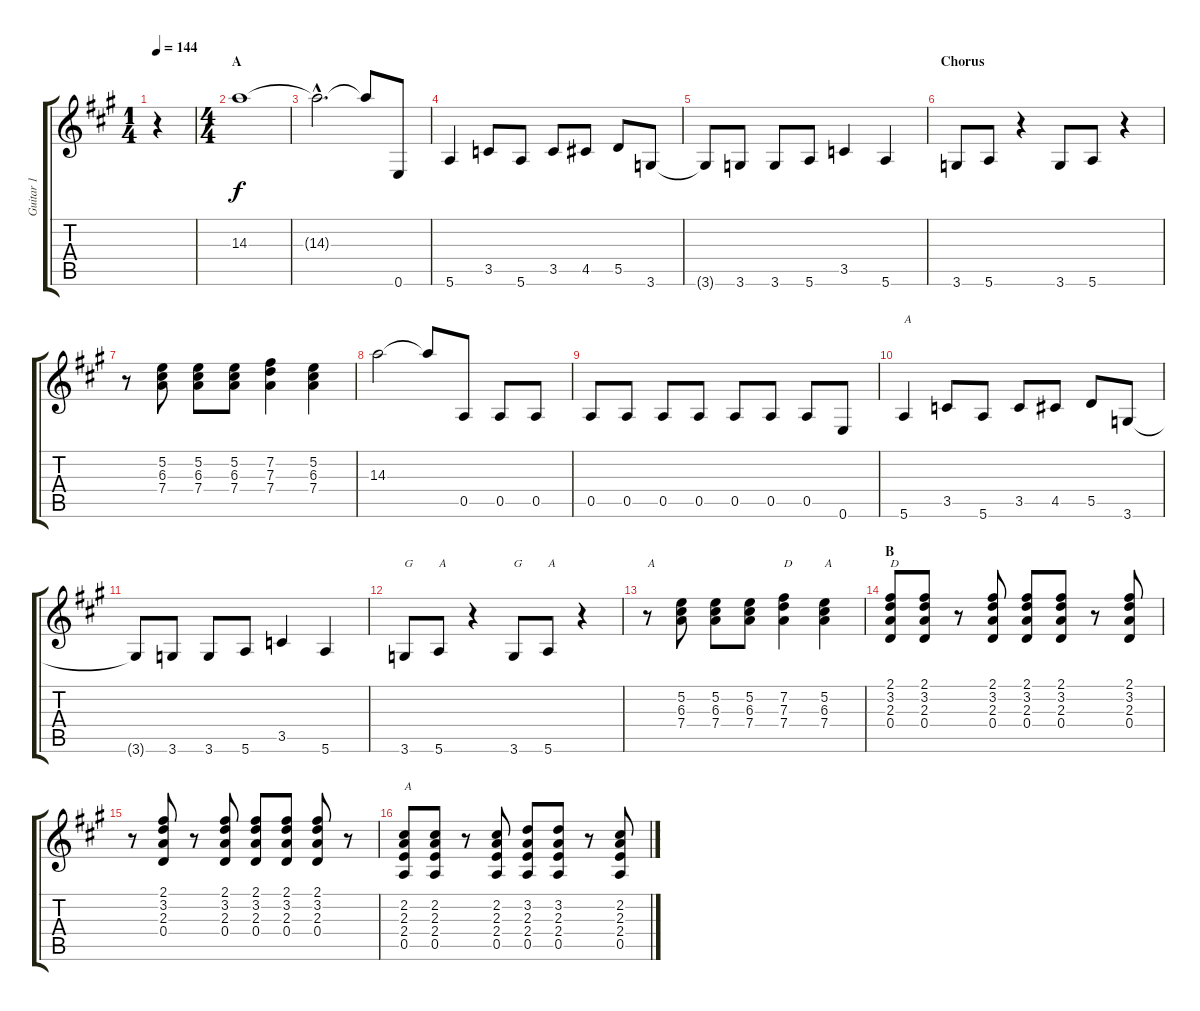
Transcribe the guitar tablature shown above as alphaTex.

\track ("Guitar 1" "Guitar 1") {instrument distortionguitar}
\staff {score tabs}
\tuning (E4 B3 G3 D3 A2 E2) {hide}
\ts (1 4)
\tempo 144
\clef g2
\ks a
r.4{dy f instrument distortionguitar} |
\ts (4 4)
\section ("" "A")
14.3.1 |
14.3{hac t}.2{d} 14.3{t}.8 0.6.8 |
5.6.4 3.5.8 5.6.8 3.5.8 4.5.8 5.5.8 3.6.8 |
3.6{t}.8 3.6.8 3.6.8 5.6.8 3.5.4 5.6.4 |
\section ("" "Chorus")
3.6.8 5.6.8 r.4 3.6.8 5.6.8 r.4 |
r.8 (5.2 6.3 7.4).8 (5.2 6.3 7.4).8 (5.2 6.3 7.4).8 (7.2 7.3 7.4).4 (5.2 6.3 7.4).4 |
14.3.2 14.3{t}.8 0.5.8 0.5.8 0.5.8 |
0.5.8 0.5.8 0.5.8 0.5.8 0.5.8 0.5.8 0.5.8 0.6.8 |
5.6.4{txt "A"} 3.5.8 5.6.8 3.5.8 4.5.8 5.5.8 3.6.8 |
3.6{t}.8 3.6.8 3.6.8 5.6.8 3.5.4 5.6.4 |
3.6.8{txt "G"} 5.6.8{txt "A"} r.4 3.6.8{txt "G"} 5.6.8{txt "A"} r.4 |
r.8{txt "A"} (5.2 6.3 7.4).8 (5.2 6.3 7.4).8 (5.2 6.3 7.4).8 (7.2 7.3 7.4).4{txt "D"} (5.2 6.3 7.4).4{txt "A"} |
\section ("" "B")
(2.1 3.2 2.3 0.4).8{txt "D"} (2.1 3.2 2.3 0.4).8 r.8 (2.1 3.2 2.3 0.4).8 (2.1 3.2 2.3 0.4).8 (2.1 3.2 2.3 0.4).8 r.8 (2.1 3.2 2.3 0.4).8 |
r.8 (2.1 3.2 2.3 0.4).8 r.8 (2.1 3.2 2.3 0.4).8 (2.1 3.2 2.3 0.4).8 (2.1 3.2 2.3 0.4).8 (2.1 3.2 2.3 0.4).8 r.8 |
(2.2 2.3 2.4 0.5).8{txt "A"} (2.2 2.3 2.4 0.5).8 r.8 (2.2 2.3 2.4 0.5).8 (3.2 2.3 2.4 0.5).8 (3.2 2.3 2.4 0.5).8 r.8 (2.2 2.3 2.4 0.5).8
